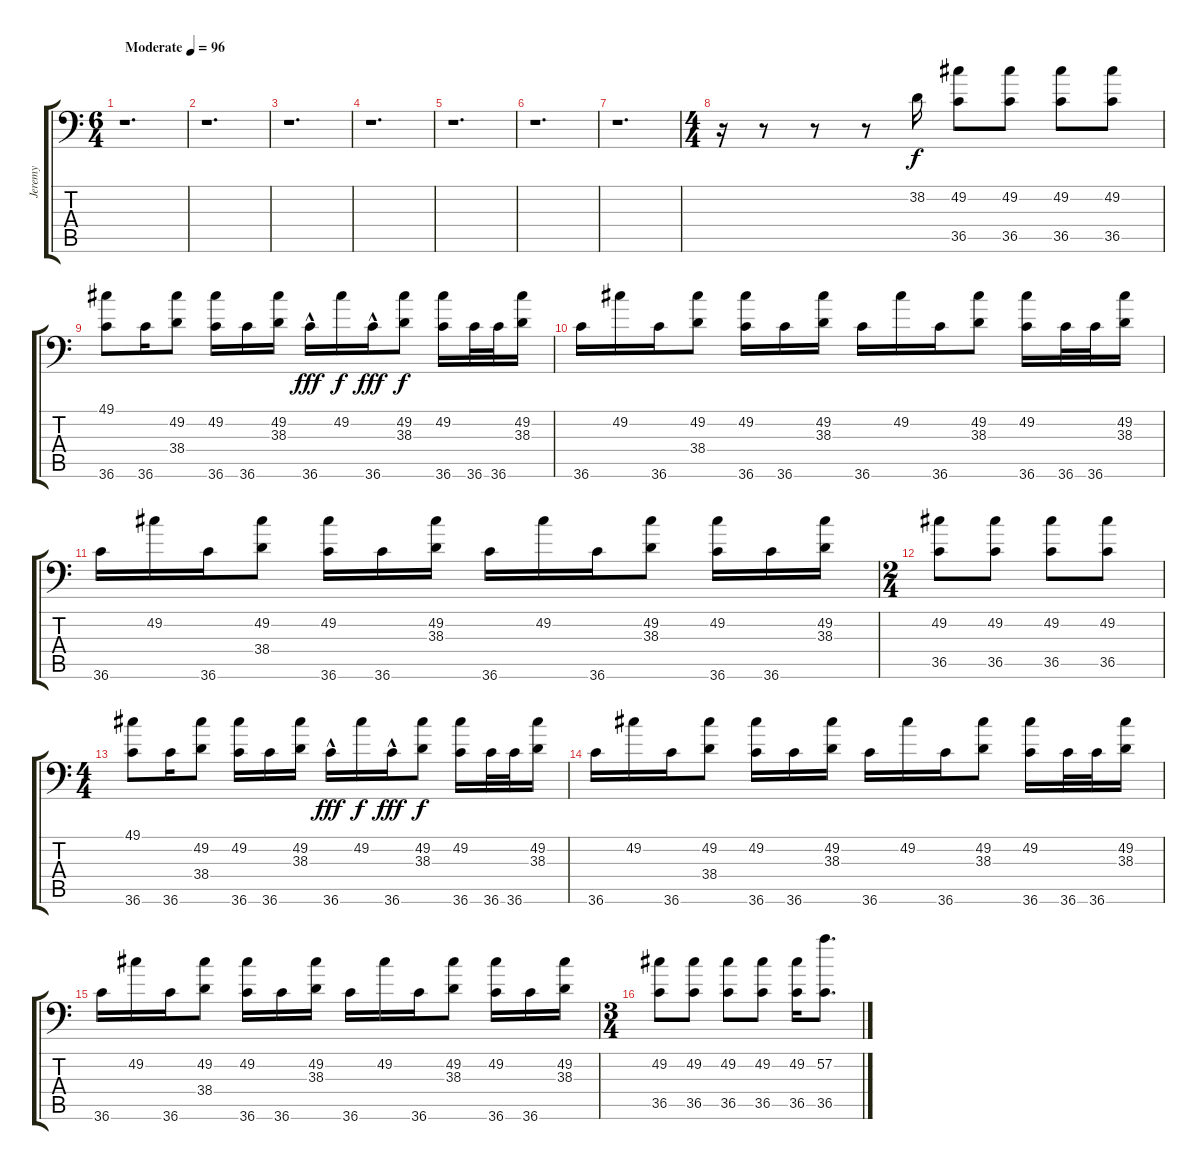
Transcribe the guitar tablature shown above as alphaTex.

\track ("Jeremy" "Jeremy") {instrument acousticgrandpiano}
\staff {score tabs}
\tuning (C-1 C-1 C-1 C-1 C-1 C-1) {hide}
\ts (6 4)
\tempo (96 "Moderate")
\clef f4
\ks c
r.1{d dy f instrument acousticgrandpiano} |
r.1{d} |
r.1{d} |
r.1{d} |
r.1{d} |
r.1{d} |
r.1{d} |
\ts (4 4)
r.16 r.8 r.8 r.8 38.2.16 (49.2 36.5).8 (49.2 36.5).8 (49.2 36.5).8 (49.2 36.5).8 |
(49.1 36.6).8 36.6.16 (49.2 38.4).8 (49.2 36.6).16 36.6.16 (49.2 38.3).16 36.6{hac}.16{dy fff} 49.2.16{dy f} 36.6{hac}.16{dy fff} (49.2 38.3).8{dy f} (49.2 36.6).16 36.6.32 36.6.32 (49.2 38.3).16 |
36.6.16 49.2.16 36.6.16 (49.2 38.4).8 (49.2 36.6).16 36.6.16 (49.2 38.3).16 36.6.16 49.2.16 36.6.16 (49.2 38.3).8 (49.2 36.6).16 36.6.32 36.6.32 (49.2 38.3).16 |
36.6.16 49.2.16 36.6.16 (49.2 38.4).8 (49.2 36.6).16 36.6.16 (49.2 38.3).16 36.6.16 49.2.16 36.6.16 (49.2 38.3).8 (49.2 36.6).16 36.6.16 (49.2 38.3).16 |
\ts (2 4)
(49.2 36.5).8 (49.2 36.5).8 (49.2 36.5).8 (49.2 36.5).8 |
\ts (4 4)
(49.1 36.6).8 36.6.16 (49.2 38.4).8 (49.2 36.6).16 36.6.16 (49.2 38.3).16 36.6{hac}.16{dy fff} 49.2.16{dy f} 36.6{hac}.16{dy fff} (49.2 38.3).8{dy f} (49.2 36.6).16 36.6.32 36.6.32 (49.2 38.3).16 |
36.6.16 49.2.16 36.6.16 (49.2 38.4).8 (49.2 36.6).16 36.6.16 (49.2 38.3).16 36.6.16 49.2.16 36.6.16 (49.2 38.3).8 (49.2 36.6).16 36.6.32 36.6.32 (49.2 38.3).16 |
36.6.16 49.2.16 36.6.16 (49.2 38.4).8 (49.2 36.6).16 36.6.16 (49.2 38.3).16 36.6.16 49.2.16 36.6.16 (49.2 38.3).8 (49.2 36.6).16 36.6.16 (49.2 38.3).16 |
\ts (3 4)
(49.2 36.5).8 (49.2 36.5).8 (49.2 36.5).8 (49.2 36.5).8 (49.2 36.5).16 (57.2 36.5).8{d}
